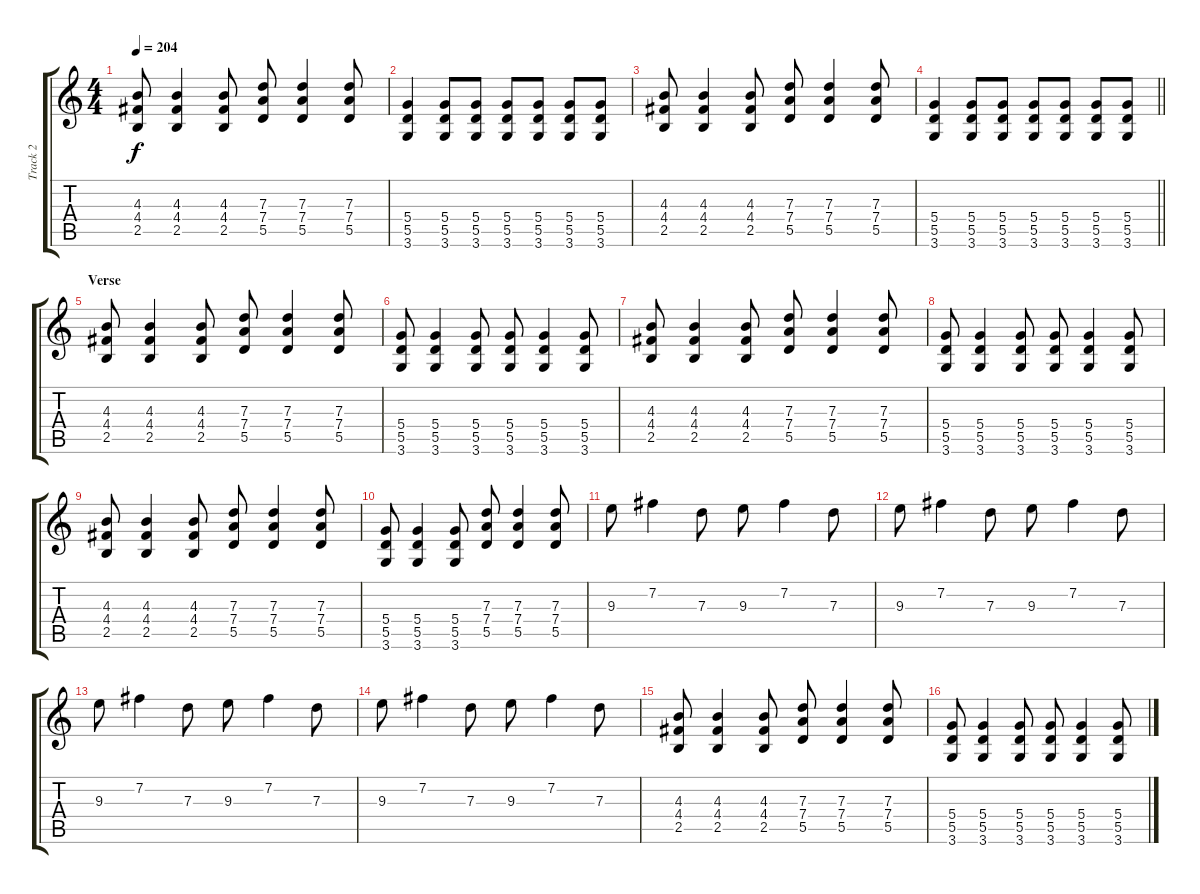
\track ("Track 2" "Track 2") {instrument overdrivenguitar}
\staff {score tabs}
\tuning (E4 B3 G3 D3 A2 E2) {hide}
\ts (4 4)
\tempo 204
\clef g2
\ks c
(4.3 4.4 2.5).8{dy f} (4.3 4.4 2.5).4 (4.3 4.4 2.5).8 (7.3 7.4 5.5).8 (7.3 7.4 5.5).4 (7.3 7.4 5.5).8 |
(5.4 5.5 3.6).4 (5.4 5.5 3.6).8 (5.4 5.5 3.6).8 (5.4 5.5 3.6).8 (5.4 5.5 3.6).8 (5.4 5.5 3.6).8 (5.4 5.5 3.6).8 |
(4.3 4.4 2.5).8 (4.3 4.4 2.5).4 (4.3 4.4 2.5).8 (7.3 7.4 5.5).8 (7.3 7.4 5.5).4 (7.3 7.4 5.5).8 |
\barLineRight lightlight
(5.4 5.5 3.6).4 (5.4 5.5 3.6).8 (5.4 5.5 3.6).8 (5.4 5.5 3.6).8 (5.4 5.5 3.6).8 (5.4 5.5 3.6).8 (5.4 5.5 3.6).8 |
\section ("" "Verse")
(4.3 4.4 2.5).8 (4.3 4.4 2.5).4 (4.3 4.4 2.5).8 (7.3 7.4 5.5).8 (7.3 7.4 5.5).4 (7.3 7.4 5.5).8 |
(5.4 5.5 3.6).8 (5.4 5.5 3.6).4 (5.4 5.5 3.6).8 (5.4 5.5 3.6).8 (5.4 5.5 3.6).4 (5.4 5.5 3.6).8 |
(4.3 4.4 2.5).8 (4.3 4.4 2.5).4 (4.3 4.4 2.5).8 (7.3 7.4 5.5).8 (7.3 7.4 5.5).4 (7.3 7.4 5.5).8 |
(5.4 5.5 3.6).8 (5.4 5.5 3.6).4 (5.4 5.5 3.6).8 (5.4 5.5 3.6).8 (5.4 5.5 3.6).4 (5.4 5.5 3.6).8 |
(4.3 4.4 2.5).8 (4.3 4.4 2.5).4 (4.3 4.4 2.5).8 (7.3 7.4 5.5).8 (7.3 7.4 5.5).4 (7.3 7.4 5.5).8 |
(5.4 5.5 3.6).8 (5.4 5.5 3.6).4 (5.4 5.5 3.6).8 (7.3 7.4 5.5).8 (7.3 7.4 5.5).4 (7.3 7.4 5.5).8 |
9.3.8 7.2.4 7.3.8 9.3.8 7.2.4 7.3.8 |
9.3.8 7.2.4 7.3.8 9.3.8 7.2.4 7.3.8 |
9.3.8 7.2.4 7.3.8 9.3.8 7.2.4 7.3.8 |
9.3.8 7.2.4 7.3.8 9.3.8 7.2.4 7.3.8 |
(4.3 4.4 2.5).8 (4.3 4.4 2.5).4 (4.3 4.4 2.5).8 (7.3 7.4 5.5).8 (7.3 7.4 5.5).4 (7.3 7.4 5.5).8 |
(5.4 5.5 3.6).8 (5.4 5.5 3.6).4 (5.4 5.5 3.6).8 (5.4 5.5 3.6).8 (5.4 5.5 3.6).4 (5.4 5.5 3.6).8
